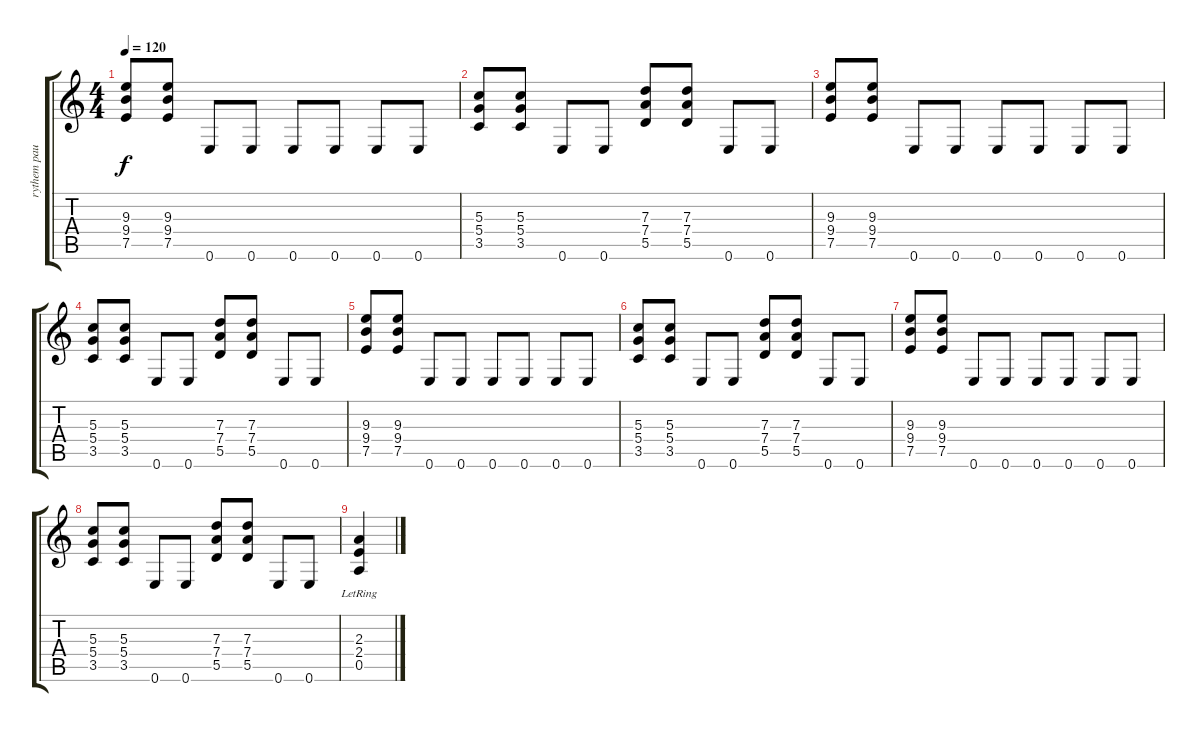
\track ("rythem paul stanley" "rythem pau") {instrument acousticguitarnylon}
\staff {score tabs}
\tuning (E4 B3 G3 D3 A2 E2) {hide}
\ts (4 4)
\tempo 120
\clef g2
\ks c
(9.3 9.4 7.5).8{dy f instrument acousticguitarnylon} (9.3 9.4 7.5).8 0.6.8 0.6.8 0.6.8 0.6.8 0.6.8 0.6.8 |
(5.3 5.4 3.5).8 (5.3 5.4 3.5).8 0.6.8 0.6.8 (7.3 7.4 5.5).8 (7.3 7.4 5.5).8 0.6.8 0.6.8 |
(9.3 9.4 7.5).8 (9.3 9.4 7.5).8 0.6.8 0.6.8 0.6.8 0.6.8 0.6.8 0.6.8 |
(5.3 5.4 3.5).8 (5.3 5.4 3.5).8 0.6.8 0.6.8 (7.3 7.4 5.5).8 (7.3 7.4 5.5).8 0.6.8 0.6.8 |
(9.3 9.4 7.5).8 (9.3 9.4 7.5).8 0.6.8 0.6.8 0.6.8 0.6.8 0.6.8 0.6.8 |
(5.3 5.4 3.5).8 (5.3 5.4 3.5).8 0.6.8 0.6.8 (7.3 7.4 5.5).8 (7.3 7.4 5.5).8 0.6.8 0.6.8 |
(9.3 9.4 7.5).8 (9.3 9.4 7.5).8 0.6.8 0.6.8 0.6.8 0.6.8 0.6.8 0.6.8 |
(5.3 5.4 3.5).8 (5.3 5.4 3.5).8 0.6.8 0.6.8 (7.3 7.4 5.5).8 (7.3 7.4 5.5).8 0.6.8 0.6.8 |
(2.3{lr} 2.4{lr} 0.5{lr}).4
